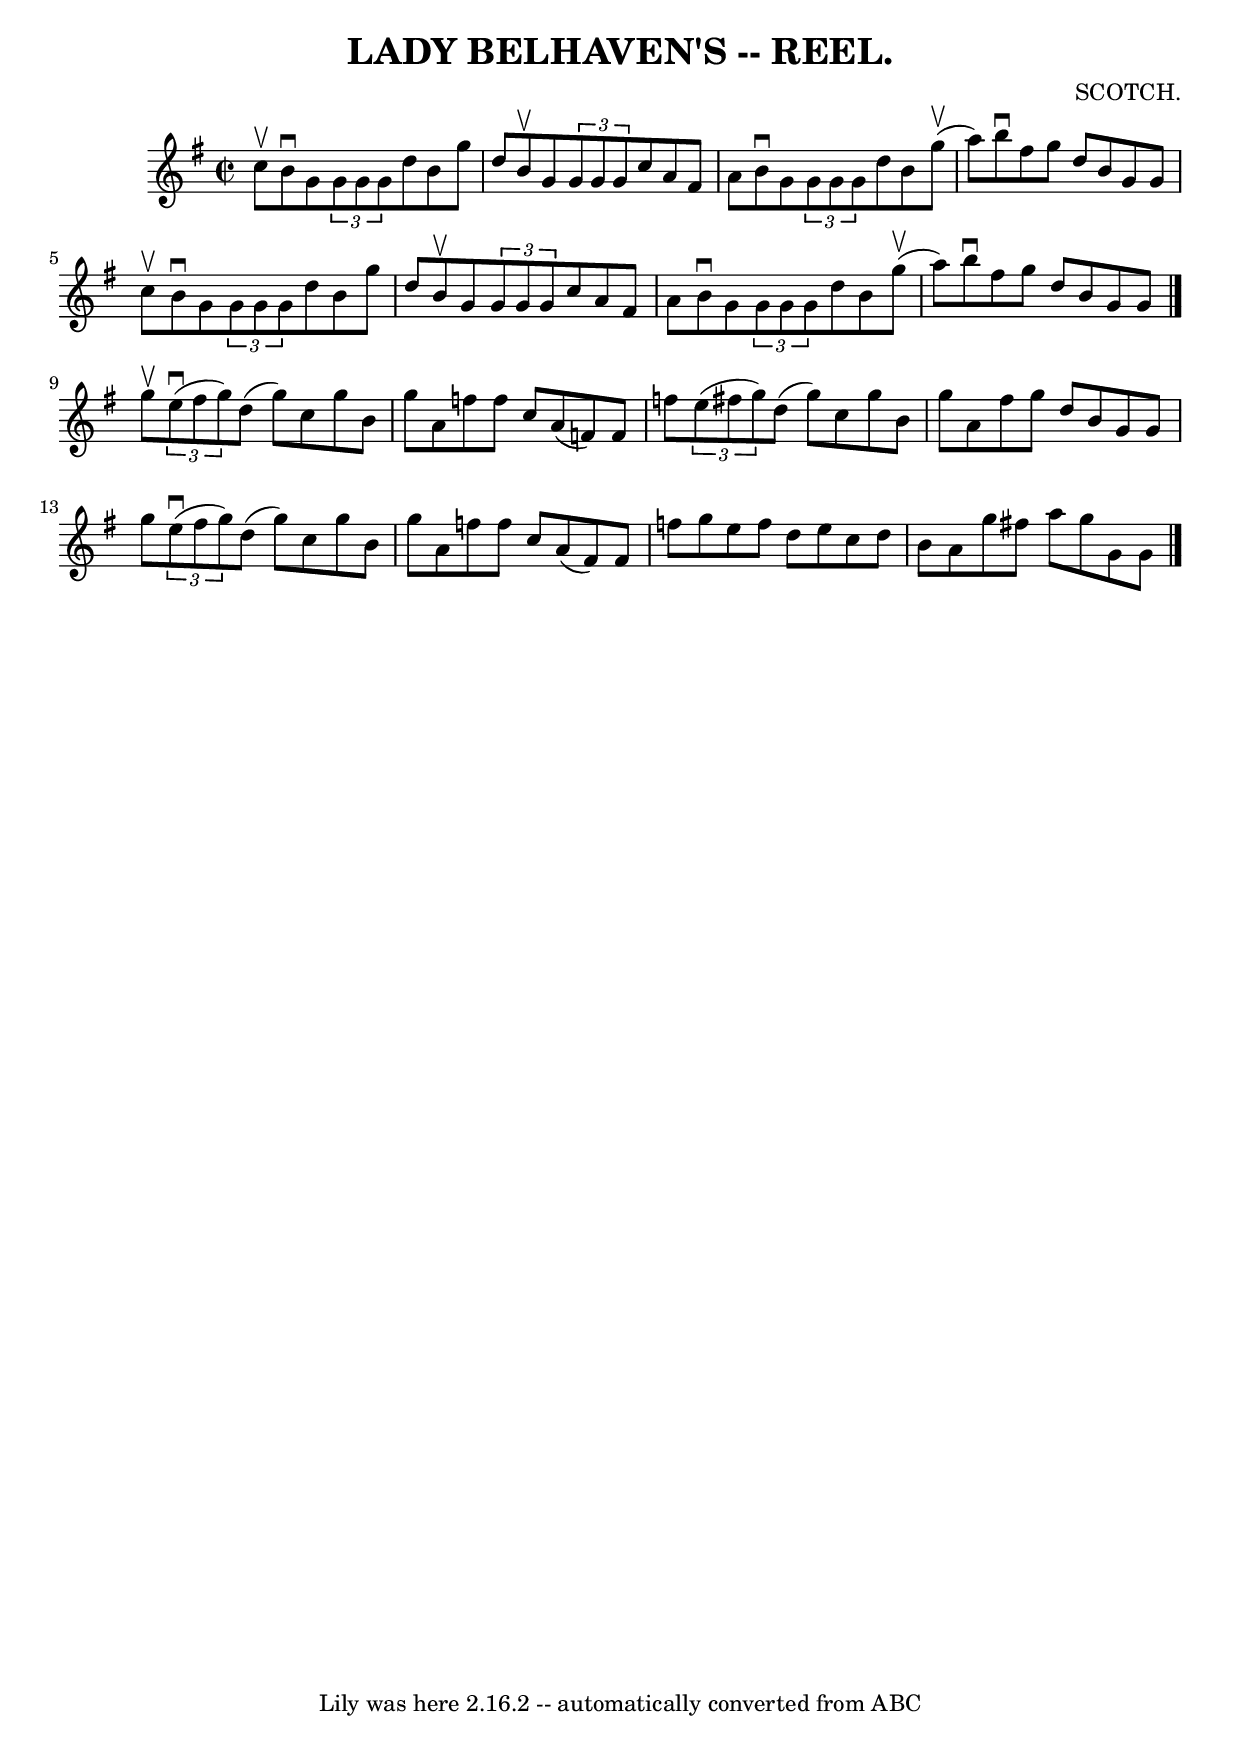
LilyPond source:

\version "2.7.40"
\include "Mammoth.ily"
\header {
	book = "Coles"
	composer = "SCOTCH."
	crossRefNumber = "12"
	footnotes = ""
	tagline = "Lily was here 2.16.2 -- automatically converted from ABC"
	title = "LADY BELHAVEN'S -- REEL."
}
voicedefault =  {
\set Score.defaultBarType = "empty"

\override Staff.TimeSignature #'style = #'C
 \time 2/2 \key g \major c''8^\upbow |
 b'8^\downbow g'8    
\times 2/3 { g'8 g'8 g'8  } d''8 b'8 g''8 d''8  |
   
b'8^\upbow g'8    \times 2/3 { g'8 g'8 g'8  } c''8 a'8 fis'8 
 a'8  |
 b'8^\downbow g'8    \times 2/3 { g'8 g'8 g'8  }   
d''8 b'8 g''8 (^\upbow a''8) |
 b''8^\downbow fis''8    
g''8 d''8 b'8 g'8 g'8 c''8^\upbow |
 b'8^\downbow   
g'8    \times 2/3 { g'8 g'8 g'8  } d''8 b'8 g''8 d''8  
|
 b'8^\upbow g'8    \times 2/3 { g'8 g'8 g'8  } c''8    
a'8 fis'8 a'8  |
 b'8^\downbow g'8    \times 2/3 { g'8    
g'8 g'8  } d''8 b'8 g''8 (^\upbow a''8) |
 b''8 
^\downbow fis''8 g''8 d''8 b'8 g'8 g'8  \bar "|." g''8 
^\upbow |
   \times 2/3 { e''8 (^\downbow fis''8 g''8) } d''8 
(g''8) c''8 g''8 b'8 g''8  |
 a'8 f''8 f''8    
c''8 a'8 (f'8) f'8 f''8  |
   \times 2/3 { e''8 (
fis''!8 g''8) } d''8 (g''8) c''8 g''8 b'8 g''8  
|
 a'8 fis''8 g''8 d''8 b'8 g'8 g'8 g''8  |
 
    \times 2/3 { e''8 (^\downbow fis''8 g''8) } d''8 (g''8)   
c''8 g''8 b'8 g''8  |
 a'8 f''8 f''8 c''8 a'8 (
fis'8) fis'8 f''8  |
 g''8 e''8 f''8 d''8 e''8    
c''8 d''8 b'8  |
 a'8 g''8 fis''!8 a''8 g''8 g'8   
 g'8  \bar "|."   
}

\score{
    <<

	\context Staff="default"
	{
	    \voicedefault 
	}

    >>
	\layout {
	}
	\midi {}
}
